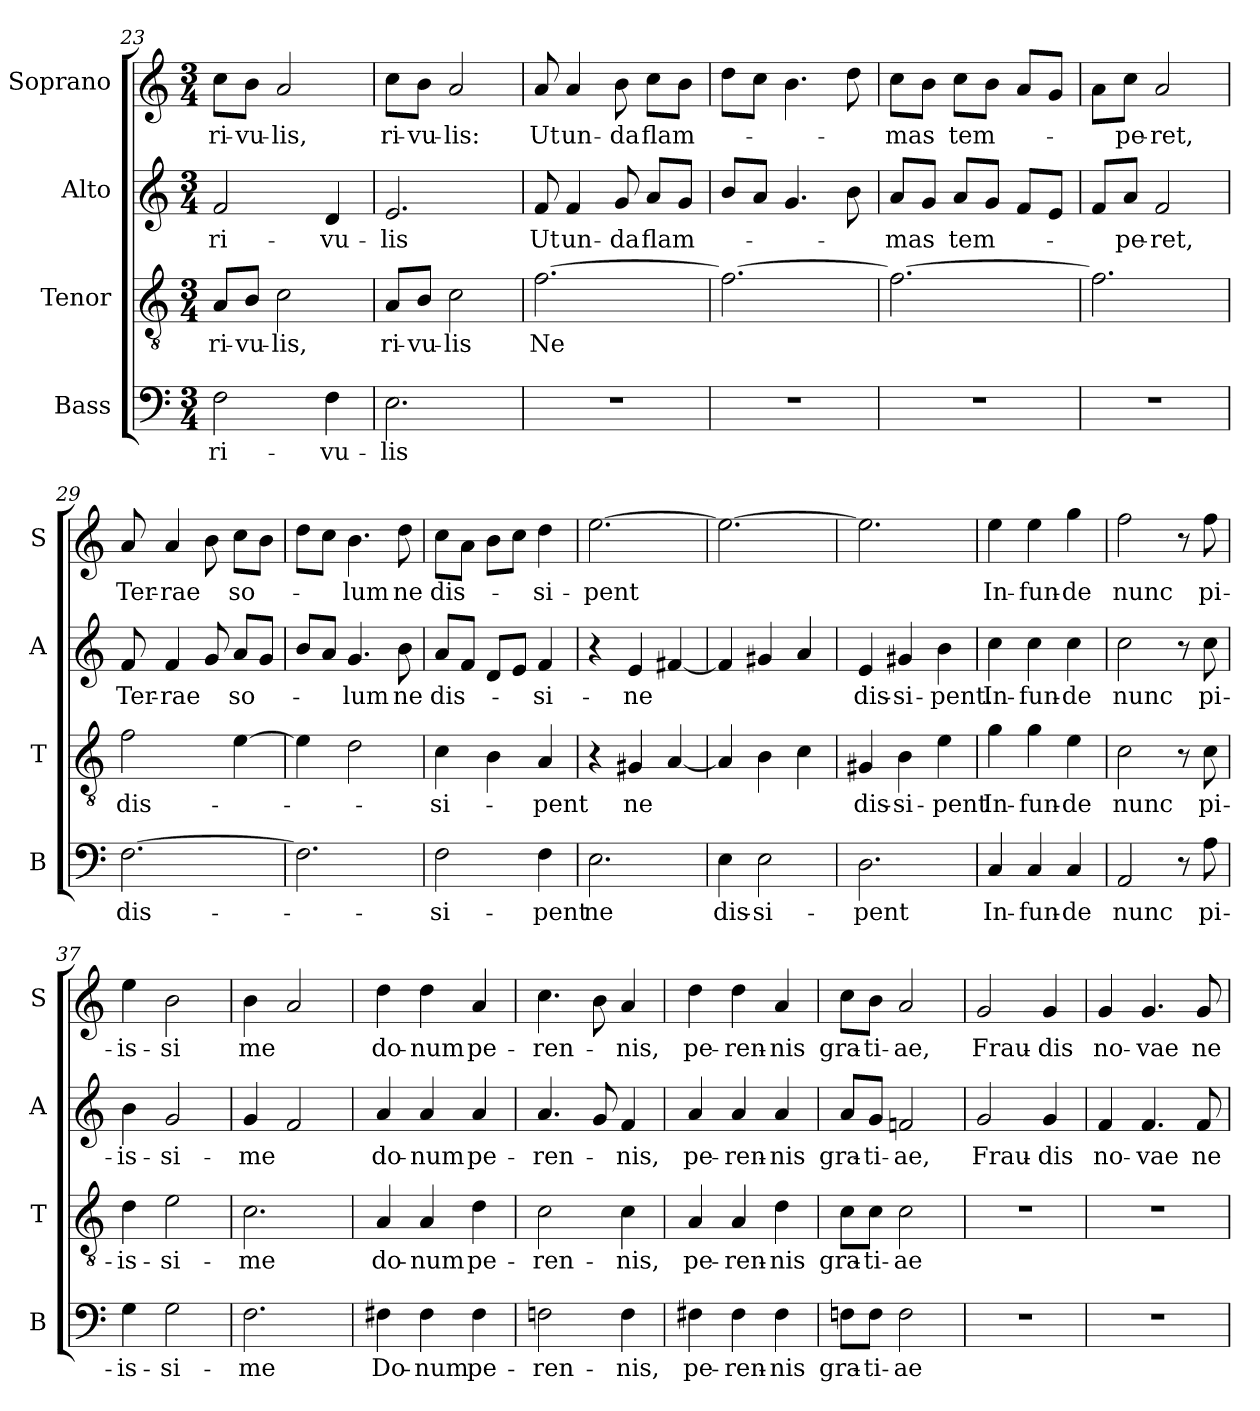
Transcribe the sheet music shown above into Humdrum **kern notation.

**kern	**text	**kern	**text	**kern	**text	**kern	**text
*part4	*part4	*part3	*part3	*part2	*part2	*part1	*part1
*staff4	*staff4	*staff3	*staff3	*staff2	*staff2	*staff1	*staff1
*I"Bass	*	*I"Tenor	*	*I"Alto	*	*I"Soprano	*
*I'B	*	*I'T	*	*I'A	*	*I'S	*
*clefF4	*	*clefGv2	*	*clefG2	*	*clefG2	*
*k[]	*	*k[]	*	*k[]	*	*k[]	*
*C:	*	*C:	*	*C:	*	*C:	*
*M3/4	*	*M3/4	*	*M3/4	*	*M3/4	*
=23	=23	=23	=23	=23	=23	=23	=23
!	!LO:LY:b	!	!LO:LY:b	!	!LO:LY:b	!	!LO:LY:b
2F\	ri-	8A/L	ri-	2f/	ri-	8cc\L	ri-
!	!	!	!LO:LY:b	!	!	!	!LO:LY:b
.	.	8B/J	-vu-	.	.	8b\J	-vu-
!	!	!	!LO:LY:b	!	!	!	!LO:LY:b
.	.	2c\	-lis,	.	.	2a/	-lis,
!	!LO:LY:b	!	!	!	!LO:LY:b	!	!
4F\	-vu-	.	.	4d/	-vu-	.	.
=24	=24	=24	=24	=24	=24	=24	=24
!	!LO:LY:b	!	!LO:LY:b	!	!LO:LY:b	!	!LO:LY:b
2.E\	-lis	8A/L	ri-	2.e/	-lis	8cc\L	ri-
!	!	!	!LO:LY:b	!	!	!	!LO:LY:b
.	.	8B/J	-vu-	.	.	8b\J	-vu-
!	!	!	!LO:LY:b	!	!	!	!LO:LY:b
.	.	2c\	-lis	.	.	2a/	-lis:
=25	=25	=25	=25	=25	=25	=25	=25
!	!	!	!LO:LY:b	!	!LO:LY:b	!	!LO:LY:b
2.r	.	[2.f\	Ne	8f/	Ut	8a/	Ut
!	!	!	!	!	!LO:LY:b	!	!LO:LY:b
.	.	.	.	4f/	un-	4a/	un-
!	!	!	!	!	!LO:LY:b	!	!LO:LY:b
.	.	.	.	8g/	-da	8b\	-da
!	!	!	!	!	!LO:LY:b	!	!LO:LY:b
.	.	.	.	8a/L	flam-	8cc\L	flam-
.	.	.	.	8g/J	.	8b\J	.
=26	=26	=26	=26	=26	=26	=26	=26
2.r	.	2.f\_	.	8b/L	.	8dd\L	.
.	.	.	.	8a/J	.	8cc\J	.
.	.	.	.	4.g/	.	4.b\	.
.	.	.	.	8b\	.	8dd\	.
=27	=27	=27	=27	=27	=27	=27	=27
!	!	!	!	!	!LO:LY:b	!	!LO:LY:b
2.r	.	2.f\_	.	8a/L	-mas	8cc\L	-mas
.	.	.	.	8g/J	.	8b\J	.
!	!	!	!	!	!LO:LY:b	!	!LO:LY:b
.	.	.	.	8a/L	tem-	8cc\L	tem-
.	.	.	.	8g/J	.	8b\J	.
.	.	.	.	8f/L	.	8a/L	.
.	.	.	.	8e/J	.	8g/J	.
=28	=28	=28	=28	=28	=28	=28	=28
2.r	.	2.f\]	.	8f/L	.	8a\L	.
!	!	!	!	!	!LO:LY:b	!	!LO:LY:b
.	.	.	.	8a/J	-pe-	8cc\J	-pe-
!	!	!	!	!	!LO:LY:b	!	!LO:LY:b
.	.	.	.	2f/	-ret,	2a/	-ret,
!!LO:LB:g=z
=29	=29	=29	=29	=29	=29	=29	=29
!	!LO:LY:b	!	!LO:LY:b	!	!LO:LY:b	!	!LO:LY:b
[2.F\	dis-	2f\	dis-	8f/	Ter-	8a/	Ter-
!	!	!	!	!	!LO:LY:b	!	!LO:LY:b
.	.	.	.	4f/	-rae	4a/	-rae
.	.	.	.	8g/	.	8b\	.
!	!	!	!	!	!LO:LY:b	!	!LO:LY:b
.	.	[4e\	.	8a/L	so-	8cc\L	so-
.	.	.	.	8g/J	.	8b\J	.
=30	=30	=30	=30	=30	=30	=30	=30
2.F\]	.	4e\]	.	8b/L	.	8dd\L	.
.	.	.	.	8a/J	.	8cc\J	.
!	!	!	!	!	!LO:LY:b	!	!LO:LY:b
.	.	2d\	.	4.g/	-lum	4.b\	-lum
!	!	!	!	!	!LO:LY:b	!	!LO:LY:b
.	.	.	.	8b\	ne	8dd\	ne
=31	=31	=31	=31	=31	=31	=31	=31
!	!LO:LY:b	!	!LO:LY:b	!	!LO:LY:b	!	!LO:LY:b
2F\	-si-	4c\	-si-	8a/L	dis-	8cc\L	dis-
.	.	.	.	8f/J	.	8a\J	.
.	.	4B\	.	8d/L	.	8b\L	.
.	.	.	.	8e/J	.	8cc\J	.
!	!LO:LY:b	!	!LO:LY:b	!	!LO:LY:b	!	!LO:LY:b
4F\	-pent	4A/	-pent	4f/	-si-	4dd\	-si-
=32	=32	=32	=32	=32	=32	=32	=32
!	!LO:LY:b	!	!	!	!LO:LY:b	!	!LO:LY:b
2.E\	ne	4r	.	4r	-pent,	[2.ee\	-pent
!	!	!	!LO:LY:b	!	!LO:LY:b	!	!
.	.	4G#X/	ne	4e/	ne	.	.
.	.	[4A/	.	[4f#X/	.	.	.
=33	=33	=33	=33	=33	=33	=33	=33
!	!LO:LY:b	!	!	!	!	!	!
4E\	dis-	4A/]	.	4f#/]	.	2.ee\_	.
!	!LO:LY:b	!	!	!	!	!	!
2E\	-si-	4B\	.	4g#X/	.	.	.
.	.	4c\	.	4a/	.	.	.
=34	=34	=34	=34	=34	=34	=34	=34
!	!LO:LY:b	!	!LO:LY:b	!	!LO:LY:b	!	!
2.D\	-pent	4G#X/	dis-	4e/	dis-	2.ee\]	.
!	!	!	!LO:LY:b	!	!LO:LY:b	!	!
.	.	4B\	-si-	4g#X/	-si-	.	.
!	!	!	!LO:LY:b	!	!LO:LY:b	!	!
.	.	4e\	-pent	4b\	-pent.	.	.
=35	=35	=35	=35	=35	=35	=35	=35
!	!LO:LY:b	!	!LO:LY:b	!	!LO:LY:b	!	!LO:LY:b
4C/	In-	4g\	In-	4cc\	In-	4ee\	In-
!	!LO:LY:b	!	!LO:LY:b	!	!LO:LY:b	!	!LO:LY:b
4C/	-fun-	4g\	-fun-	4cc\	-fun-	4ee\	-fun-
!	!LO:LY:b	!	!LO:LY:b	!	!LO:LY:b	!	!LO:LY:b
4C/	-de	4e\	-de	4cc\	-de	4gg\	-de
!!LO:PB:g=z
=36	=36	=36	=36	=36	=36	=36	=36
!	!LO:LY:b	!	!LO:LY:b	!	!LO:LY:b	!	!LO:LY:b
2AA/	nunc	2c\	nunc	2cc\	nunc	2ff\	nunc
8r	.	8r	.	8r	.	8r	.
!	!LO:LY:b	!	!LO:LY:b	!	!LO:LY:b	!	!LO:LY:b
8A\	pi-	8c\	pi-	8cc\	pi-	8ff\	pi-
=37	=37	=37	=37	=37	=37	=37	=37
!	!LO:LY:b	!	!LO:LY:b	!	!LO:LY:b	!	!LO:LY:b
4G\	-is-	4d\	-is-	4b\	-is-	4ee\	-is-
!	!LO:LY:b	!	!LO:LY:b	!	!LO:LY:b	!	!LO:LY:b
2G\	-si-	2e\	-si-	2g/	-si-	2b\	-si
=38	=38	=38	=38	=38	=38	=38	=38
!	!LO:LY:b	!	!LO:LY:b	!	!LO:LY:b	!	!LO:LY:b
2.F\	-me	2.c\	-me	4g/	-me	4b\	me
.	.	.	.	2f/	.	2a/	.
=39	=39	=39	=39	=39	=39	=39	=39
!	!LO:LY:b	!	!LO:LY:b	!	!LO:LY:b	!	!LO:LY:b
4F#X\	Do-	4A/	do-	4a/	do-	4dd\	do-
!	!LO:LY:b	!	!LO:LY:b	!	!LO:LY:b	!	!LO:LY:b
4F#\	-num	4A/	-num	4a/	-num	4dd\	-num
!	!LO:LY:b	!	!LO:LY:b	!	!LO:LY:b	!	!LO:LY:b
4F#\	pe-	4d\	pe-	4a/	pe-	4a/	pe-
=40	=40	=40	=40	=40	=40	=40	=40
!	!LO:LY:b	!	!LO:LY:b	!	!LO:LY:b	!	!LO:LY:b
2Fni\	-ren-	2c\	-ren-	4.a/	-ren-	4.cc\	-ren-
.	.	.	.	8g/	.	8b\	.
!	!LO:LY:b	!	!LO:LY:b	!	!LO:LY:b	!	!LO:LY:b
4F\	-nis,	4c\	-nis,	4f/	-nis,	4a/	-nis,
=41	=41	=41	=41	=41	=41	=41	=41
!	!LO:LY:b	!	!LO:LY:b	!	!LO:LY:b	!	!LO:LY:b
4F#X\	pe-	4A/	pe-	4a/	pe-	4dd\	pe-
!	!LO:LY:b	!	!LO:LY:b	!	!LO:LY:b	!	!LO:LY:b
4F#\	-ren-	4A/	-ren-	4a/	-ren-	4dd\	-ren-
!	!LO:LY:b	!	!LO:LY:b	!	!LO:LY:b	!	!LO:LY:b
4F#\	-nis	4d\	-nis	4a/	-nis	4a/	-nis
=42	=42	=42	=42	=42	=42	=42	=42
*	*	*	*	*	*	*MM80	*
!	!LO:LY:b	!	!LO:LY:b	!	!LO:LY:b	!	!LO:LY:b
8Fni\L	gra-	8c\L	gra-	8a/L	gra-	8cc\L	gra-
!	!LO:LY:b	!	!LO:LY:b	!	!LO:LY:b	!	!LO:LY:b
8F\J	-ti-	8c\J	-ti-	8g/J	-ti-	8b\J	-ti-
!	!LO:LY:b	!	!LO:LY:b	!	!LO:LY:b	!	!LO:LY:b
2F\	-ae	2c\	-ae	2fni/	-ae,	2a/	-ae,
=43	=43	=43	=43	=43	=43	=43	=43
!	!	!	!	!	!LO:LY:b	!	!LO:LY:b
2.r	.	2.r	.	2g/	Frau-	2g/	Frau-
!	!	!	!	!	!LO:LY:b	!	!LO:LY:b
.	.	.	.	4g/	-dis	4g/	-dis
!!LO:LB:g=z
=44	=44	=44	=44	=44	=44	=44	=44
!	!	!	!	!	!LO:LY:b	!	!LO:LY:b
2.r	.	2.r	.	4f/	no-	4g/	no-
!	!	!	!	!	!LO:LY:b	!	!LO:LY:b
.	.	.	.	4.f/	-vae	4.g/	-vae
!	!	!	!	!	!LO:LY:b	!	!LO:LY:b
.	.	.	.	8f/	ne	8g/	ne
=	=	=	=	=	=	=	=
*-	*-	*-	*-	*-	*-	*-	*-
